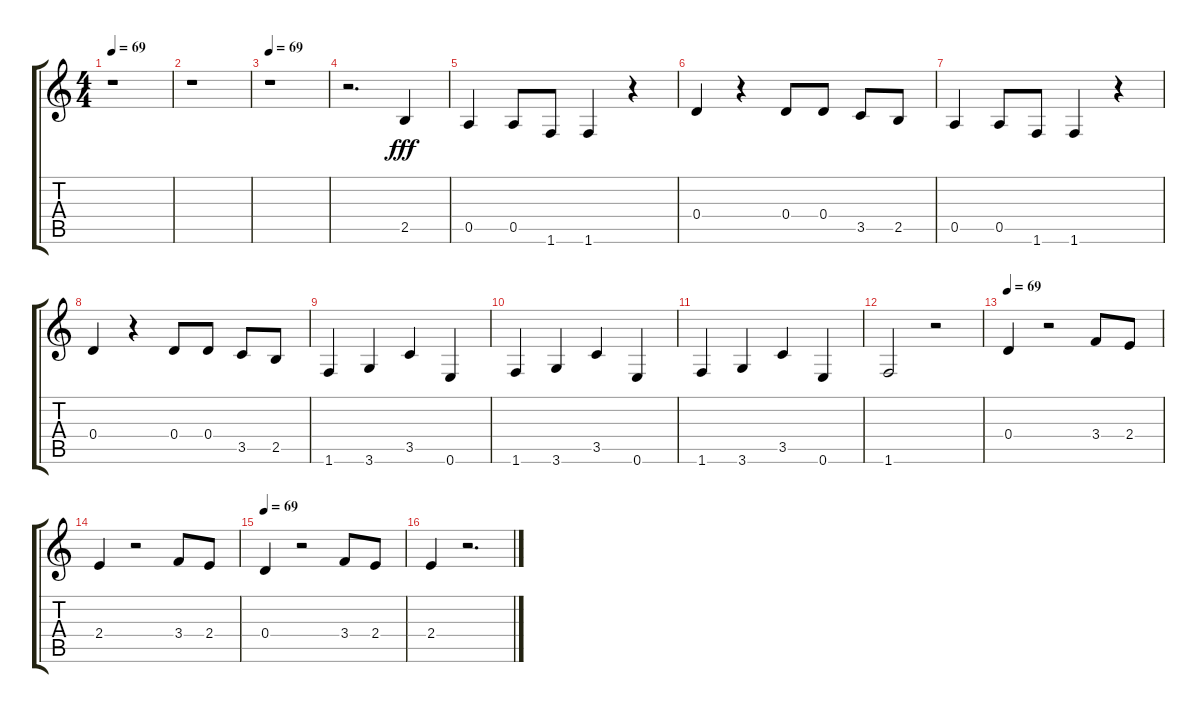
\track "" {instrument electricbasspick}
\staff {score tabs}
\tuning (E4 B3 G3 D3 A2 E2) {hide}
\ts (4 4)
\tempo 69
\clef g2
\ks c
r.1{dy fff instrument electricbasspick} |
r.1 |
\tempo 69
r.1 |
r.2{d} 2.5.4 |
0.5.4 0.5.8 1.6.8 1.6.4 r.4 |
0.4.4 r.4 0.4.8 0.4.8 3.5.8 2.5.8 |
0.5.4 0.5.8 1.6.8 1.6.4 r.4 |
0.4.4 r.4 0.4.8 0.4.8 3.5.8 2.5.8 |
1.6.4 3.6.4 3.5.4 0.6.4 |
1.6.4 3.6.4 3.5.4 0.6.4 |
1.6.4 3.6.4 3.5.4 0.6.4 |
1.6.2 r.2 |
\tempo 69
0.4.4 r.2 3.4.8 2.4.8 |
2.4.4 r.2 3.4.8 2.4.8 |
\tempo 69
0.4.4 r.2 3.4.8 2.4.8 |
2.4.4 r.2{d}
